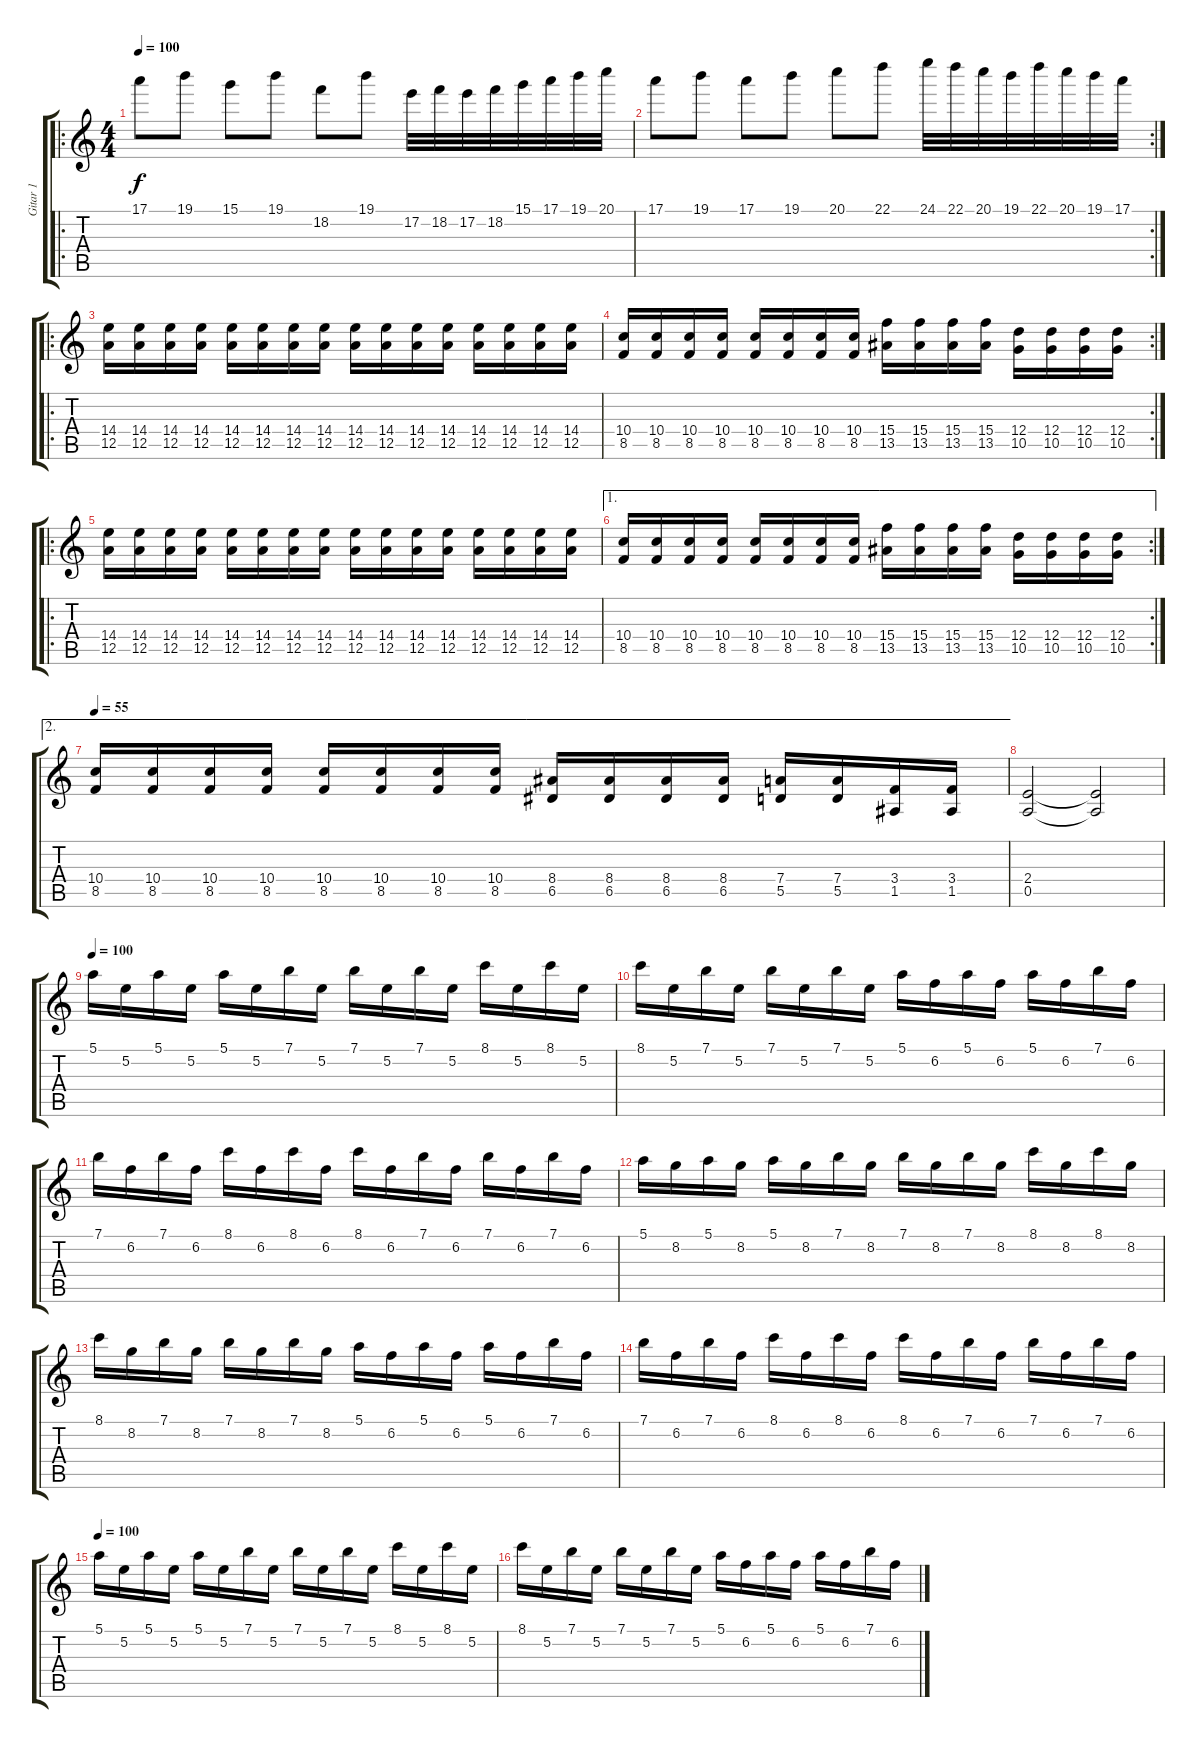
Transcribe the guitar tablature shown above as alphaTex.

\track ("Gitar 1" "Gitar 1") {instrument electricguitarclean}
\staff {score tabs}
\tuning (E4 B3 G3 D3 A2 E2) {hide}
\ro
\ts (4 4)
\tempo 100
\clef g2
\ks c
17.1.8{dy f} 19.1.8 15.1.8 19.1.8 18.2.8 19.1.8 17.2.32 18.2.32 17.2.32 18.2.32 15.1.32 17.1.32 19.1.32 20.1.32 |
\rc 2
17.1.8 19.1.8 17.1.8 19.1.8 20.1.8 22.1.8 24.1.32 22.1.32 20.1.32 19.1.32 22.1.32 20.1.32 19.1.32 17.1.32 |
\ro
(14.4 12.5).16 (14.4 12.5).16 (14.4 12.5).16 (14.4 12.5).16 (14.4 12.5).16 (14.4 12.5).16 (14.4 12.5).16 (14.4 12.5).16 (14.4 12.5).16 (14.4 12.5).16 (14.4 12.5).16 (14.4 12.5).16 (14.4 12.5).16 (14.4 12.5).16 (14.4 12.5).16 (14.4 12.5).16 |
\rc 2
(10.4 8.5).16 (10.4 8.5).16 (10.4 8.5).16 (10.4 8.5).16 (10.4 8.5).16 (10.4 8.5).16 (10.4 8.5).16 (10.4 8.5).16 (15.4 13.5).16 (15.4 13.5).16 (15.4 13.5).16 (15.4 13.5).16 (12.4 10.5).16 (12.4 10.5).16 (12.4 10.5).16 (12.4 10.5).16 |
\ro
(14.4 12.5).16 (14.4 12.5).16 (14.4 12.5).16 (14.4 12.5).16 (14.4 12.5).16 (14.4 12.5).16 (14.4 12.5).16 (14.4 12.5).16 (14.4 12.5).16 (14.4 12.5).16 (14.4 12.5).16 (14.4 12.5).16 (14.4 12.5).16 (14.4 12.5).16 (14.4 12.5).16 (14.4 12.5).16 |
\ae 1
\rc 2
(10.4 8.5).16 (10.4 8.5).16 (10.4 8.5).16 (10.4 8.5).16 (10.4 8.5).16 (10.4 8.5).16 (10.4 8.5).16 (10.4 8.5).16 (15.4 13.5).16 (15.4 13.5).16 (15.4 13.5).16 (15.4 13.5).16 (12.4 10.5).16 (12.4 10.5).16 (12.4 10.5).16 (12.4 10.5).16 |
\ae 2
\tempo 55
(10.4 8.5).16{instrument distortionguitar} (10.4 8.5).16 (10.4 8.5).16 (10.4 8.5).16 (10.4 8.5).16 (10.4 8.5).16 (10.4 8.5).16 (10.4 8.5).16 (8.4 6.5).16 (8.4 6.5).16 (8.4 6.5).16 (8.4 6.5).16 (7.4 5.5).16 (7.4 5.5).16 (3.4 1.5).16 (3.4 1.5).16 |
\section ("" "")
(2.4 0.5).2{volume 0} (2.4{t} 0.5{t}).2{volume 10} |
\tempo 100
5.1.16{instrument electricguitarclean} 5.2.16 5.1.16 5.2.16 5.1.16 5.2.16 7.1.16 5.2.16 7.1.16 5.2.16 7.1.16 5.2.16 8.1.16 5.2.16 8.1.16 5.2.16 |
8.1.16 5.2.16 7.1.16 5.2.16 7.1.16 5.2.16 7.1.16 5.2.16 5.1.16 6.2.16 5.1.16 6.2.16 5.1.16 6.2.16 7.1.16 6.2.16 |
7.1.16 6.2.16 7.1.16 6.2.16 8.1.16 6.2.16 8.1.16 6.2.16 8.1.16 6.2.16 7.1.16 6.2.16 7.1.16 6.2.16 7.1.16 6.2.16 |
5.1.16 8.2.16 5.1.16 8.2.16 5.1.16 8.2.16 7.1.16 8.2.16 7.1.16 8.2.16 7.1.16 8.2.16 8.1.16 8.2.16 8.1.16 8.2.16 |
8.1.16 8.2.16 7.1.16 8.2.16 7.1.16 8.2.16 7.1.16 8.2.16 5.1.16 6.2.16 5.1.16 6.2.16 5.1.16 6.2.16 7.1.16 6.2.16 |
7.1.16 6.2.16 7.1.16 6.2.16 8.1.16 6.2.16 8.1.16 6.2.16 8.1.16 6.2.16 7.1.16 6.2.16 7.1.16 6.2.16 7.1.16 6.2.16 |
\tempo 100
5.1.16{instrument electricguitarclean} 5.2.16 5.1.16 5.2.16 5.1.16 5.2.16 7.1.16 5.2.16 7.1.16 5.2.16 7.1.16 5.2.16 8.1.16 5.2.16 8.1.16 5.2.16 |
8.1.16 5.2.16 7.1.16 5.2.16 7.1.16 5.2.16 7.1.16 5.2.16 5.1.16 6.2.16 5.1.16 6.2.16 5.1.16 6.2.16 7.1.16 6.2.16
